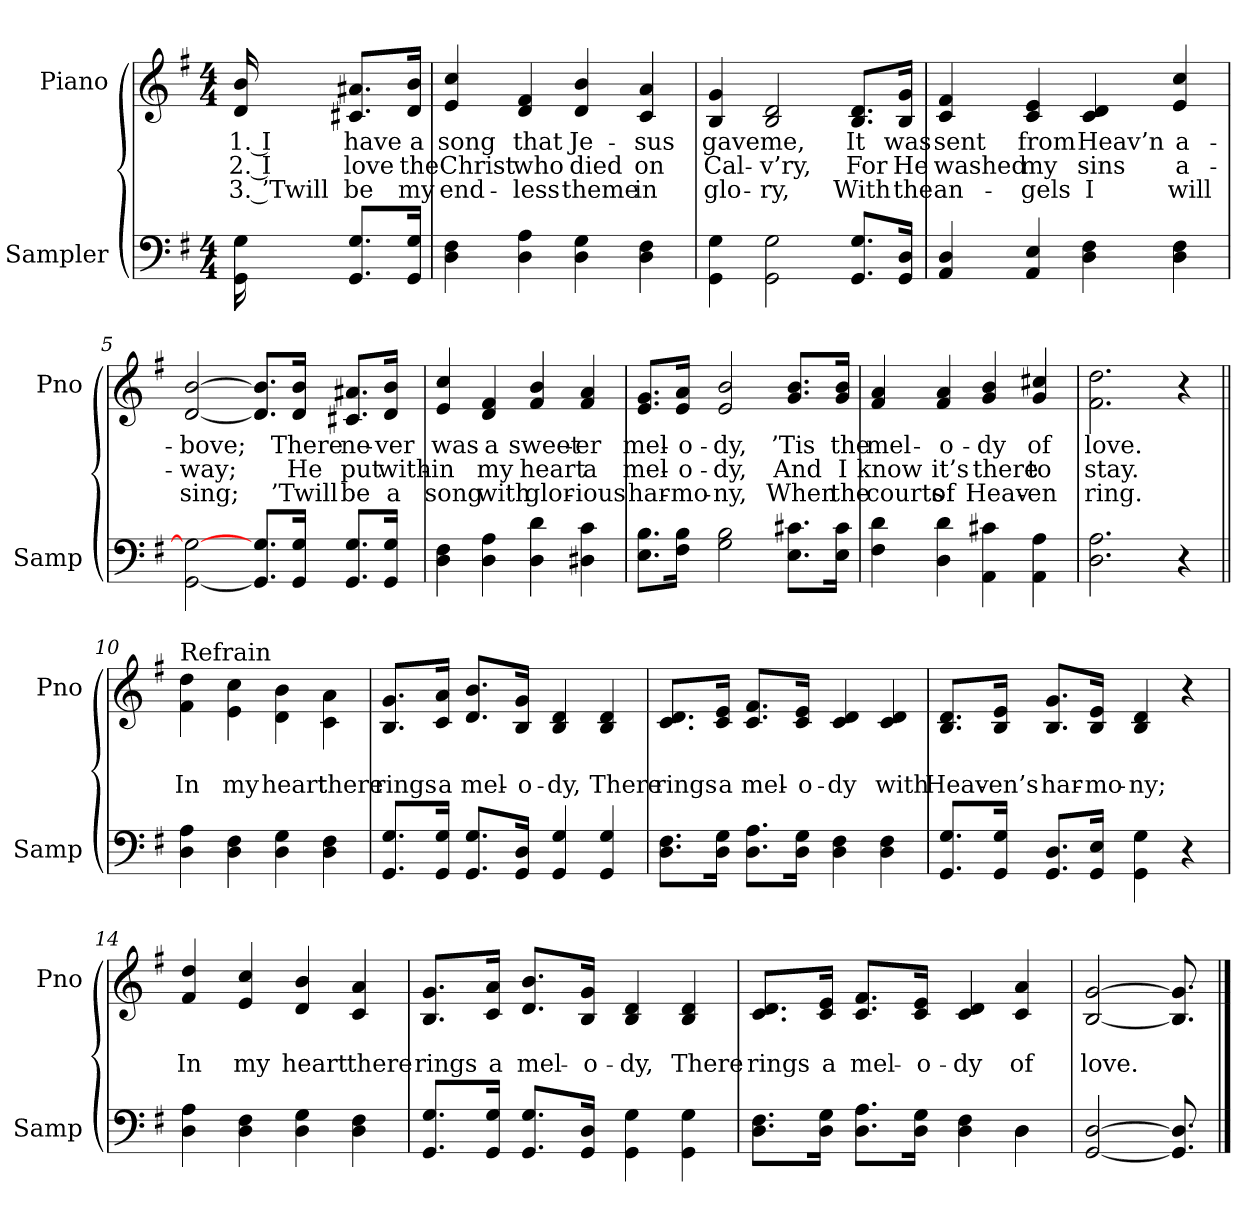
**kern	**kern	**text	**text	**text
*part2	*part1	*part1	*part1	*part1
*staff2	*staff1	*staff1	*staff1	*staff1
*I"Sampler	*I"Piano	*	*	*
*I'Samp	*I'Pno	*	*	*
*clefF4	*clefG2	*	*	*
*k[f#]	*k[f#]	*	*	*
*G:	*G:	*	*	*
*M4/4	*M4/4	*	*	*
=1	=1	=1	=1	=1
16GG\ 16G\	16d/ 16b/	1. I	2. I	3. ’Twill
8.GG/ 8.G/L	8.c#X/ 8.a#X/L	have	love	be
16GG/ 16G/Jk	16d/ 16b/Jk	a	the	my
=2	=2	=2	=2	=2
4D 4F#	4e 4cc	song	Christ	end-
4D 4A	4d 4f#	that	who	-less
4D 4G	4d 4b	Je-	died	theme
4D 4F#	4c 4a	-sus	on	in
=3	=3	=3	=3	=3
4GG\ 4G\	4B 4g	gave	Cal-	glo-
2GG\ 2G\	2B 2d	me,	-v’ry,	-ry,
8.GG/ 8.G/L	8.B/ 8.d/L	It	For	With
16GG/ 16D/Jk	16B/ 16g/Jk	was	He	the
=4	=4	=4	=4	=4
4AA 4D	4c 4f#	sent	washed	an-
4AA 4E	4c 4e	from	my	-gels
4D 4F#	4c 4d	Heav’n	sins	I
4D 4F#	4e 4cc	a-	a-	will
=5	=5	=5	=5	=5
[2GG\ 2G\_	[2d [2b	-bove;	-way;	sing;
8.GG]/ 8.G/L	8.d]/ 8.b]/L	.	.	.
16GG/ 16G/Jk	16d/ 16b/Jk	There	He	’Twill
8.GG/ 8.G/L	8.c#X/ 8.a#X/L	ne-	put	be
16GG/ 16G/Jk	16d/ 16b/Jk	-ver	with-	a
=6	=6	=6	=6	=6
4D 4F#	4e 4cc	was	-in	song
4D 4A	4d 4f#	a	my	with
4D 4d	4f# 4b	sweet-	heart	glor-
4D#X 4c	4f# 4a	-er	a	-ious
=7	=7	=7	=7	=7
8.E\ 8.B\L	8.e/ 8.g/L	mel-	mel-	har-
16F#\ 16B\Jk	16e/ 16a/Jk	-o-	-o-	-mo-
2G 2B	2e 2b	-dy,	-dy,	-ny,
8.E\ 8.c#X\L	8.g/ 8.b/L	’Tis	And	When
16E\ 16c#\Jk	16g/ 16b/Jk	the	I	the
=8	=8	=8	=8	=8
4F# 4d	4f# 4a	mel-	know	courts
4D 4d	4f# 4a	-o-	it’s	of
4AA 4c#X	4g 4b	-dy	there	Heav-
4AA 4A	4g 4cc#X	of	to	-en
=9	=9	=9	=9	=9
2.D 2.A	2.f#\ 2.dd\	love.	stay.	ring.
4r	4r	.	.	.
=10||	=10||	=10||	=10||	=10||
!	!LO:TX:t=Refrain	!	!	!
4D 4A	4f#\ 4dd\	.	In	.
4D 4F#	4e\ 4cc\	.	my	.
4D 4G	4d\ 4b\	.	heart	.
4D 4F#	4c\ 4a\	.	there	.
=11	=11	=11	=11	=11
8.GG/ 8.G/L	8.B/ 8.g/L	.	rings	.
16GG/ 16G/Jk	16c/ 16a/Jk	.	a	.
8.GG/ 8.G/L	8.d/ 8.b/L	.	mel-	.
16GG/ 16D/Jk	16B/ 16g/Jk	.	-o-	.
4GG 4G	4B 4d	.	-dy,	.
4GG 4G	4B 4d	.	There	.
=12	=12	=12	=12	=12
8.D\ 8.F#\L	8.c/ 8.d/L	.	rings	.
16D\ 16G\Jk	16c/ 16e/Jk	.	a	.
8.D\ 8.A\L	8.c/ 8.f#/L	.	mel-	.
16D\ 16G\Jk	16c/ 16e/Jk	.	-o-	.
4D 4F#	4c 4d	.	-dy	.
4D 4F#	4c 4d	.	with	.
=13	=13	=13	=13	=13
8.GG/ 8.G/L	8.B/ 8.d/L	.	Heav-	.
16GG/ 16G/Jk	16B/ 16e/Jk	.	-en’s	.
8.GG/ 8.D/L	8.B/ 8.g/L	.	har-	.
16GG/ 16E/Jk	16B/ 16e/Jk	.	-mo-	.
4GG\ 4G\	4B 4d	.	-ny;	.
4r	4r	.	.	.
=14	=14	=14	=14	=14
4D 4A	4f# 4dd	.	In	.
4D 4F#	4e 4cc	.	my	.
4D 4G	4d 4b	.	heart	.
4D 4F#	4c 4a	.	there	.
=15	=15	=15	=15	=15
8.GG/ 8.G/L	8.B/ 8.g/L	.	rings	.
16GG/ 16G/Jk	16c/ 16a/Jk	.	a	.
8.GG/ 8.G/L	8.d/ 8.b/L	.	mel-	.
16GG/ 16D/Jk	16B/ 16g/Jk	.	-o-	.
4GG\ 4G\	4B 4d	.	-dy,	.
4GG\ 4G\	4B 4d	.	There	.
=16	=16	=16	=16	=16
*^	*	*	*	*
8.D\ 8.F#\L	2.ryy	8.c/ 8.d/L	.	rings	.
16D\ 16G\Jk	.	16c/ 16e/Jk	.	a	.
8.D\ 8.A\L	.	8.c/ 8.f#/L	.	mel-	.
16D\ 16G\Jk	.	16c/ 16e/Jk	.	-o-	.
4D 4F#	.	4c 4d	.	-dy	.
4D\	4D	4c 4a	.	of	.
*v	*v	*	*	*	*
=17	=17	=17	=17	=17
[2GG/ [2D/	[2B/ [2g/	.	love.	.
8.GG/] 8.D/]	8.B] 8.g]	.	.	.
==	==	==	==	==
*-	*-	*-	*-	*-
